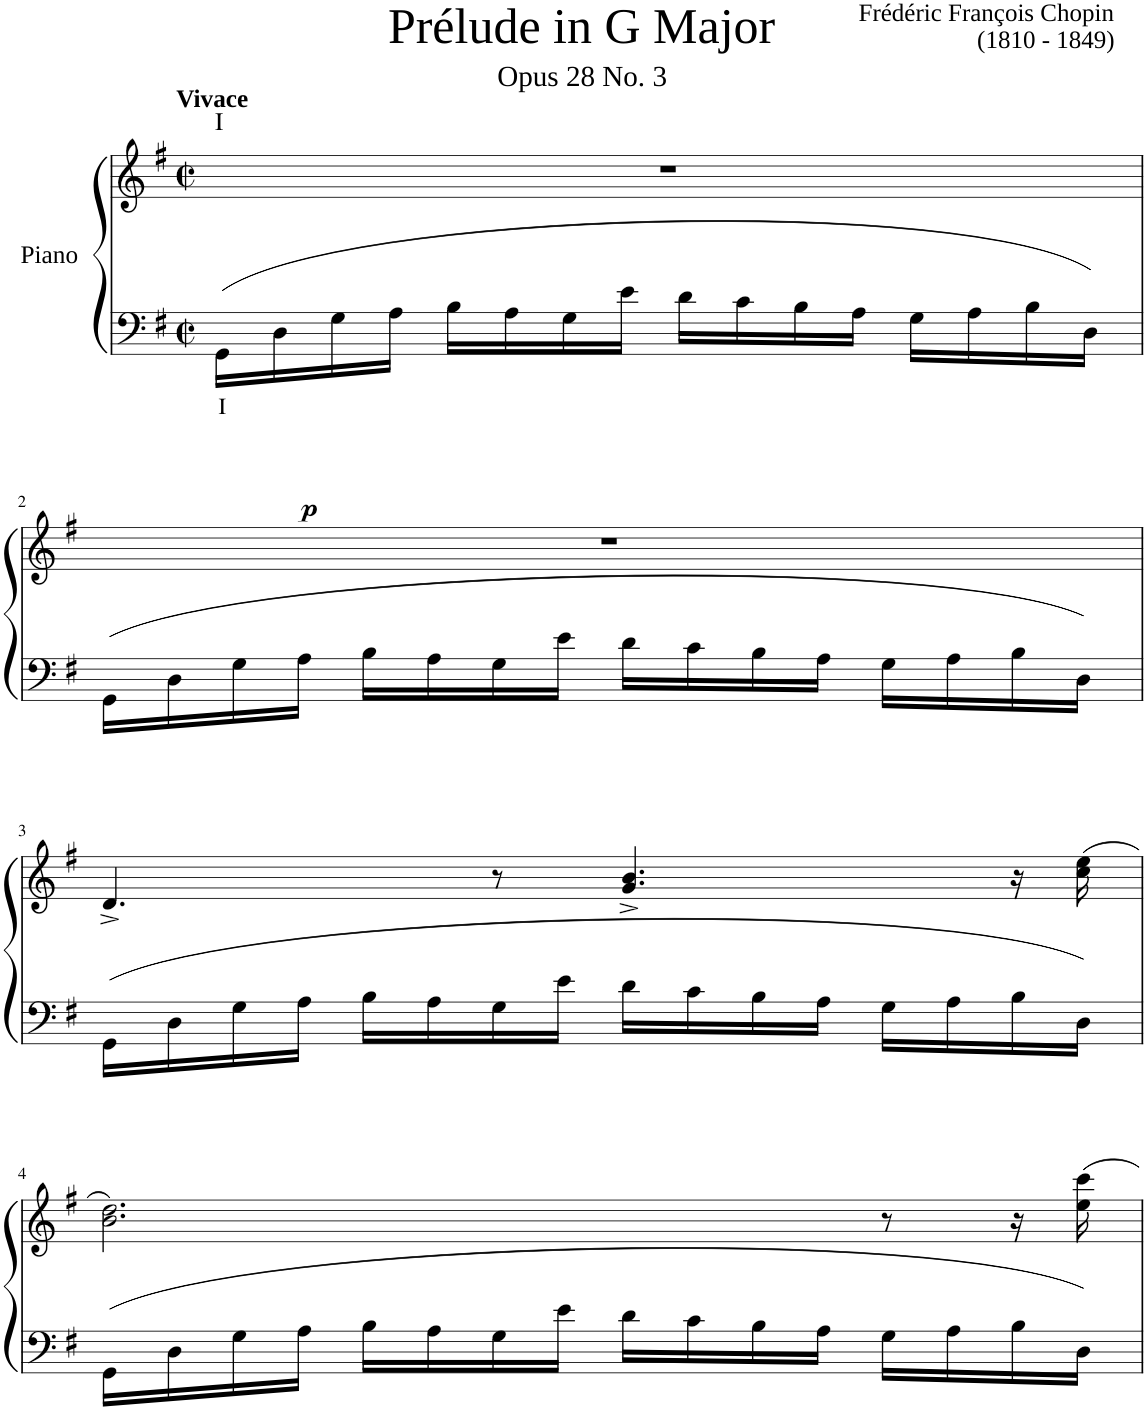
**kern	**text	**kern	**dynam	**harte
*part1	*part1	*part1	*part1	*part1
*staff2	*staff2	*staff1	*staff1/2	*
*I"Piano	*	*	*	*
*I'Pno	*	*	*	*
*clefF4	*	*clefG2	*	*
*k[f#]	*	*k[f#]	*	*
*M4/4	*	*M4/4	*	*
*met(c|)	*	*met(c|)	*	*
=1	=1	=1	=1	=1
!	!	!LO:TX:a:B:t=Vivace	!	!
!	!LO:LY:b	!	!LO:DY:b=2	!LO:H:kt=I
16GG\LL	I	1r	p	N
16D\	.	.	.	.
16G\	.	.	.	.
16A\JJ	.	.	.	.
16B\LL	.	.	.	.
16A\	.	.	.	.
16G\	.	.	.	.
16e\JJ	.	.	.	.
16d\LL	.	.	.	.
16c\	.	.	.	.
16B\	.	.	.	.
16A\JJ	.	.	.	.
16G\LL	.	.	.	.
16A\	.	.	.	.
16B\	.	.	.	.
16D\JJ	.	.	.	.
!!LO:LB:g=z
=2	=2	=2	=2	=2
16GG\LL	.	1r	.	.
16D\	.	.	.	.
16G\	.	.	.	.
16A\JJ	.	.	.	.
16B\LL	.	.	.	.
16A\	.	.	.	.
16G\	.	.	.	.
16e\JJ	.	.	.	.
16d\LL	.	.	.	.
16c\	.	.	.	.
16B\	.	.	.	.
16A\JJ	.	.	.	.
16G\LL	.	.	.	.
16A\	.	.	.	.
16B\	.	.	.	.
16D\JJ	.	.	.	.
!!LO:LB:g=z
=3	=3	=3	=3	=3
16GG\LL	.	4.d^/	.	.
16D\	.	.	.	.
16G\	.	.	.	.
16A\JJ	.	.	.	.
16B\LL	.	.	.	.
16A\	.	.	.	.
16G\	.	8r	.	.
16e\JJ	.	.	.	.
16d\LL	.	4.g/^ 4.b/^	.	.
16c\	.	.	.	.
16B\	.	.	.	.
16A\JJ	.	.	.	.
16G\LL	.	.	.	.
16A\	.	.	.	.
16B\	.	16r	.	.
16D\JJ	.	(16cc\ 16ee\	.	.
!!LO:LB:g=z
=4	=4	=4	=4	=4
16GG\LL	.	2.b\ 2.dd\)	.	.
16D\	.	.	.	.
16G\	.	.	.	.
16A\JJ	.	.	.	.
16B\LL	.	.	.	.
16A\	.	.	.	.
16G\	.	.	.	.
16e\JJ	.	.	.	.
16d\LL	.	.	.	.
16c\	.	.	.	.
16B\	.	.	.	.
16A\JJ	.	.	.	.
16G\LL	.	8r	.	.
16A\	.	.	.	.
16B\	.	16r	.	.
16D\JJ	.	16ee\ 16ccc\	.	.
=	=	=	=	=
*-	*-	*-	*-	*-
